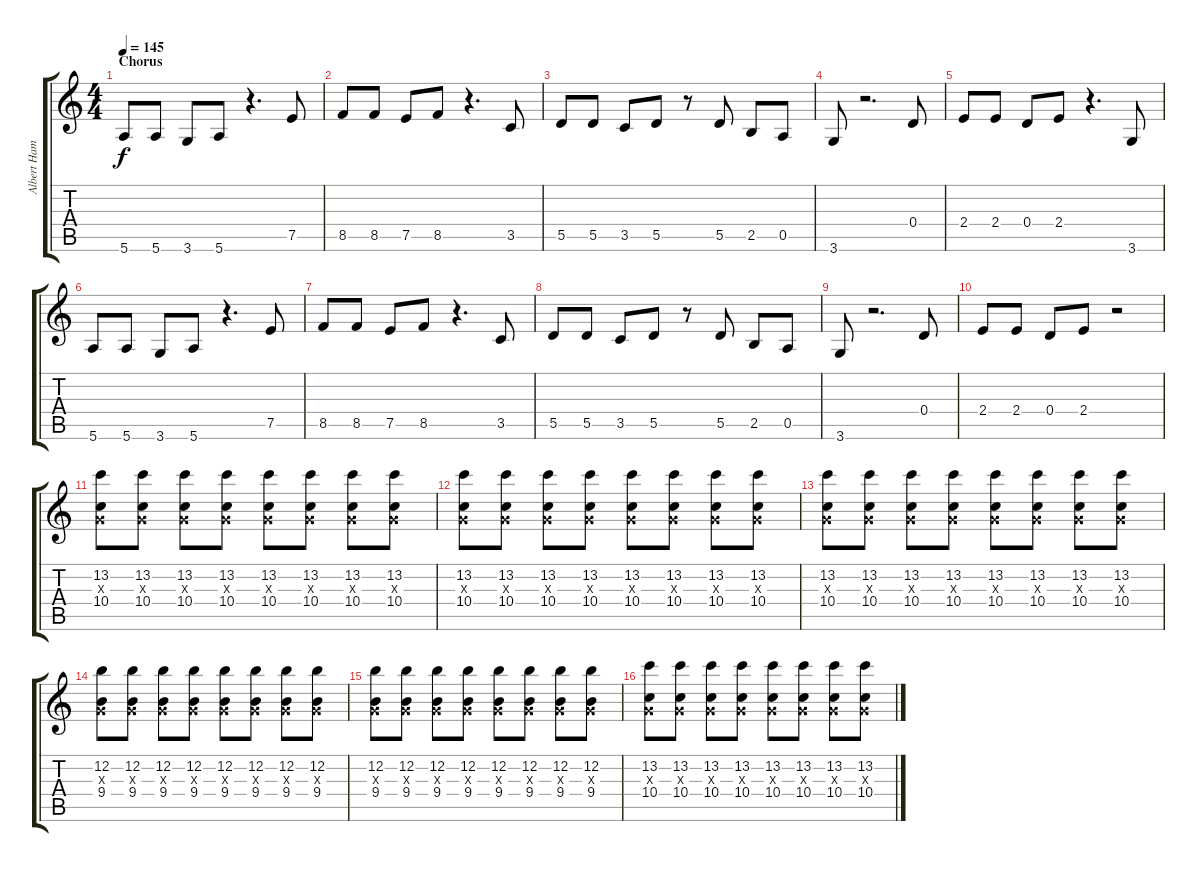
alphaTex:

\track ("Albert Hammond Jr." "Albert Ham") {instrument overdrivenguitar}
\staff {score tabs}
\tuning (E4 B3 G3 D3 A2 E2) {hide}
\ts (4 4)
\section ("" "Chorus")
\tempo 145
\clef g2
\ks c
5.6.8{dy f} 5.6.8 3.6.8 5.6.8 r.4{d} 7.5.8 |
8.5.8 8.5.8 7.5.8 8.5.8 r.4{d} 3.5.8 |
5.5.8 5.5.8 3.5.8 5.5.8 r.8 5.5.8 2.5.8 0.5.8 |
3.6.8 r.2{d} 0.4.8 |
2.4.8 2.4.8 0.4.8 2.4.8 r.4{d} 3.6.8 |
5.6.8 5.6.8 3.6.8 5.6.8 r.4{d} 7.5.8 |
8.5.8 8.5.8 7.5.8 8.5.8 r.4{d} 3.5.8 |
5.5.8 5.5.8 3.5.8 5.5.8 r.8 5.5.8 2.5.8 0.5.8 |
3.6.8 r.2{d} 0.4.8 |
2.4.8 2.4.8 0.4.8 2.4.8 r.2 |
(13.2 0.3{x} 10.4).8 (13.2 0.3{x} 10.4).8 (13.2 0.3{x} 10.4).8 (13.2 0.3{x} 10.4).8 (13.2 0.3{x} 10.4).8 (13.2 0.3{x} 10.4).8 (13.2 0.3{x} 10.4).8 (13.2 0.3{x} 10.4).8 |
(13.2 0.3{x} 10.4).8 (13.2 0.3{x} 10.4).8 (13.2 0.3{x} 10.4).8 (13.2 0.3{x} 10.4).8 (13.2 0.3{x} 10.4).8 (13.2 0.3{x} 10.4).8 (13.2 0.3{x} 10.4).8 (13.2 0.3{x} 10.4).8 |
(13.2 0.3{x} 10.4).8 (13.2 0.3{x} 10.4).8 (13.2 0.3{x} 10.4).8 (13.2 0.3{x} 10.4).8 (13.2 0.3{x} 10.4).8 (13.2 0.3{x} 10.4).8 (13.2 0.3{x} 10.4).8 (13.2 0.3{x} 10.4).8 |
(12.2 0.3{x} 9.4).8 (12.2 0.3{x} 9.4).8 (12.2 0.3{x} 9.4).8 (12.2 0.3{x} 9.4).8 (12.2 0.3{x} 9.4).8 (12.2 0.3{x} 9.4).8 (12.2 0.3{x} 9.4).8 (12.2 0.3{x} 9.4).8 |
(12.2 0.3{x} 9.4).8 (12.2 0.3{x} 9.4).8 (12.2 0.3{x} 9.4).8 (12.2 0.3{x} 9.4).8 (12.2 0.3{x} 9.4).8 (12.2 0.3{x} 9.4).8 (12.2 0.3{x} 9.4).8 (12.2 0.3{x} 9.4).8 |
(13.2 0.3{x} 10.4).8 (13.2 0.3{x} 10.4).8 (13.2 0.3{x} 10.4).8 (13.2 0.3{x} 10.4).8 (13.2 0.3{x} 10.4).8 (13.2 0.3{x} 10.4).8 (13.2 0.3{x} 10.4).8 (13.2 0.3{x} 10.4).8
